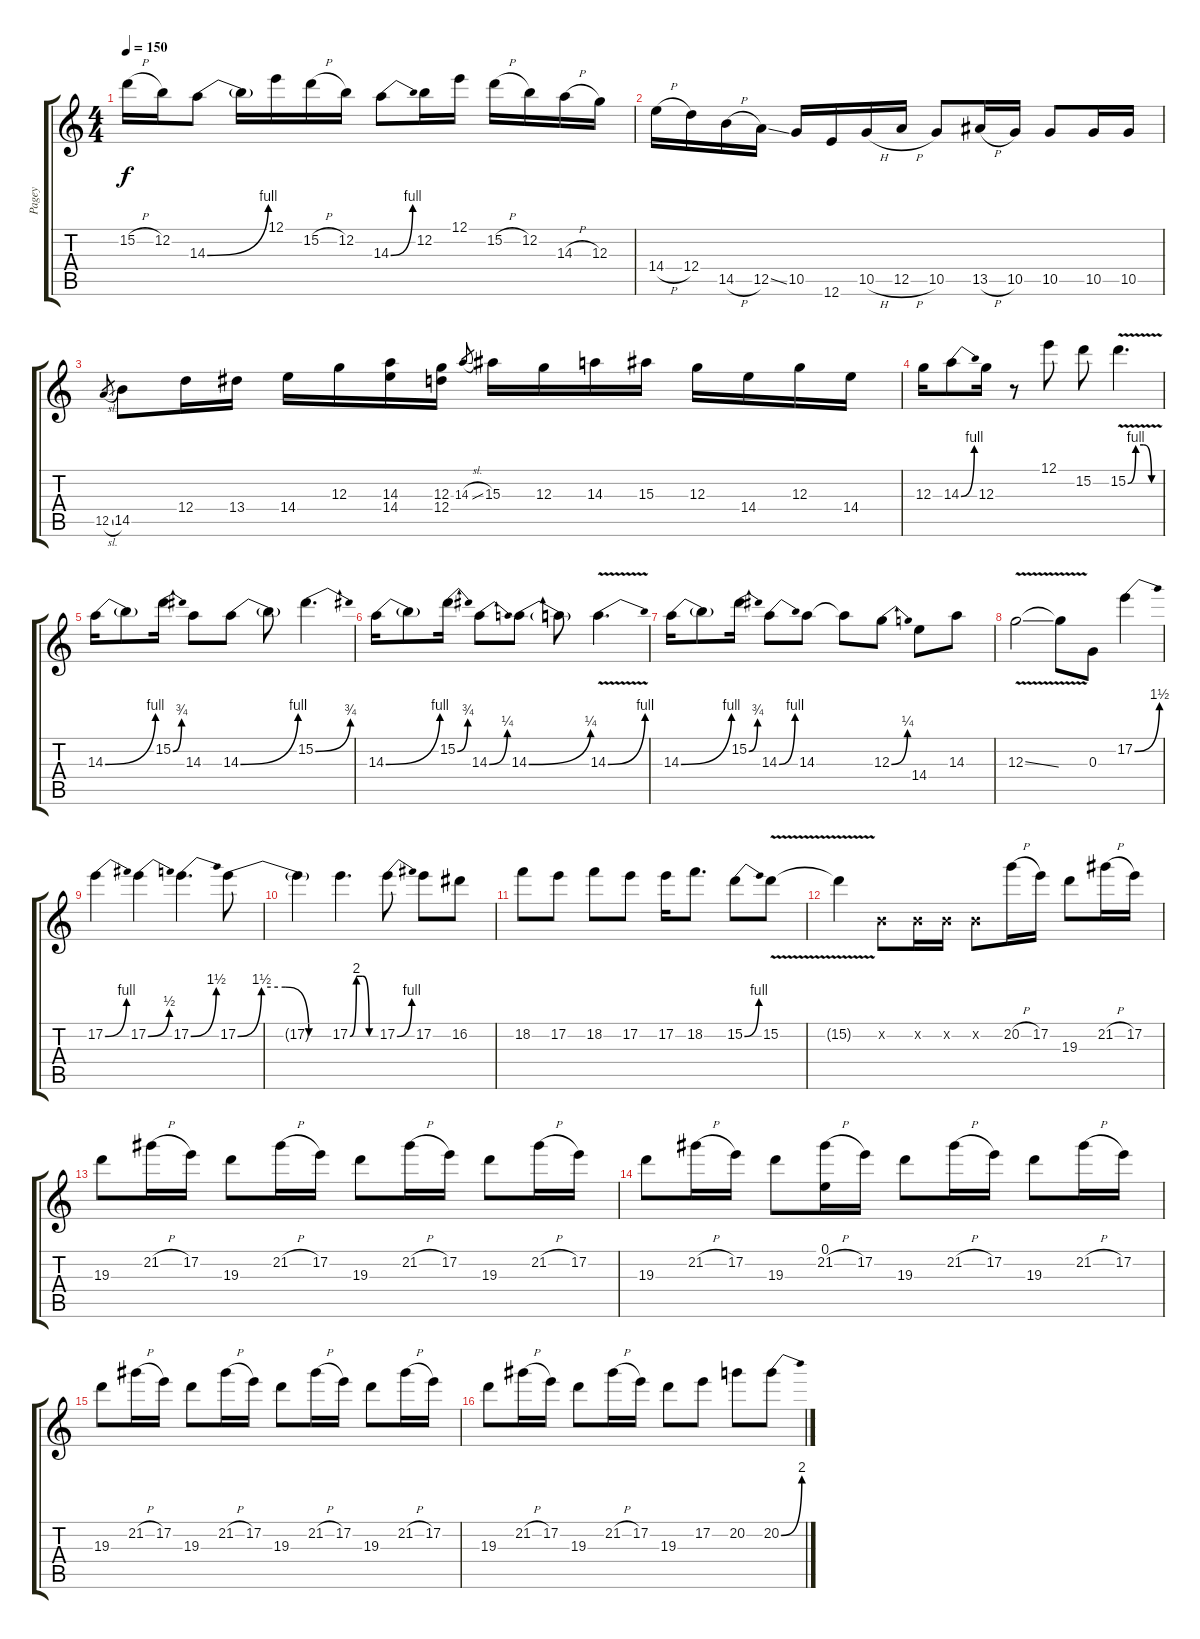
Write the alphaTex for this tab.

\track ("Pagey" "Pagey") {instrument distortionguitar}
\staff {score tabs}
\tuning (E4 B3 G3 D3 A2 E2) {hide}
\ts (4 4)
\tempo 150
\clef g2
\ks c
15.2{h}.16{dy f} 12.2.16 14.3{be (bend 0 0 60 4)}.8 14.3{t}.16 12.1.16 15.2{h}.16 12.2.16 14.3{be (bend 0 0 60 4)}.8 12.2.16 12.1.16 15.2{h}.16 12.2.16 14.3{h}.16 12.3.16 |
14.4{h}.16 12.4.16 14.5{h}.16 12.5{ss}.16 10.5.16 12.6.16 10.5{h}.16 12.5{h}.16 10.5.8 13.5{h}.16 10.5.16 10.5.8 10.5.16 10.5.16 |
12.5{sl}.8{gr} 14.5.8 12.4.16 13.4.16 14.4.16 12.3.16 (14.3 14.4).16 (12.3 12.4).16 14.3{sl}.8{gr} 15.3.16 12.3.16 14.3.16 15.3.16 12.3.16 14.4.16 12.3.16 14.4.16 |
12.3.16 14.3{be (bend 0 0 60 4)}.8 12.3.16 r.8 12.1.8 15.2.8 15.2{be (custom 0 0 15 4 30 4 45 0 60 0) v}.4{d} |
14.3{be (bend 0 0 60 4)}.16 14.3{t}.8 15.2{be (bend 0 0 60 3)}.16 14.3.8 14.3{be (bend 0 0 60 4)}.8 14.3{t}.8 15.2{be (bend 0 0 60 3)}.4{d} |
14.3{be (bend 0 0 60 4)}.16 14.3{t}.8 15.2{be (bend 0 0 60 3)}.16 14.3{be (bend 0 0 60 1)}.8 14.3{be (bend 0 0 60 1)}.8 14.3{t}.8 14.3{be (bend 0 0 60 4) v}.4{d} |
14.3{be (bend 0 0 60 4)}.16 14.3{t}.8 15.2{be (bend 0 0 60 3)}.16 14.3{be (bend 0 0 60 4)}.8 14.3.8 14.3{t}.8 12.3{be (bend 0 0 60 1)}.8 14.4.8 14.3.8 |
12.3{v ss}.2 12.3{t}.8 0.3.8 17.2{be (bend 0 0 60 6)}.4 |
17.2{be (bend 0 0 60 4)}.4 17.2{be (bend 0 0 60 2)}.4 17.2{be (bend 0 0 60 6)}.4{d} 17.2{be (custom 0 0 15 6 30 6 45 0 60 0)}.8 |
17.2{t}.4 17.2{be (custom 0 0 15 8 30 8 45 0 60 0)}.4{d} 17.2{be (bend 0 0 60 4)}.8 17.2.8 16.2.8 |
18.2.8 17.2.8 18.2.8 17.2.8 17.2.16 18.2.8{d} 15.2{be (bend 0 0 60 4)}.8 15.2{v}.8 |
15.2{t}.4 0.2{x}.8 0.2{x}.16 0.2{x}.16 0.2{x}.8 20.2{h}.16 17.2.16 19.3.8 21.2{h}.16 17.2.16 |
19.3.8 21.2{h}.16 17.2.16 19.3.8 21.2{h}.16 17.2.16 19.3.8 21.2{h}.16 17.2.16 19.3.8 21.2{h}.16 17.2.16 |
19.3.8 21.2{h}.16 17.2.16 19.3.8 (0.1 21.2{h}).16 17.2.16 19.3.8 21.2{h}.16 17.2.16 19.3.8 21.2{h}.16 17.2.16 |
19.3.8 21.2{h}.16 17.2.16 19.3.8 21.2{h}.16 17.2.16 19.3.8 21.2{h}.16 17.2.16 19.3.8 21.2{h}.16 17.2.16 |
19.3.8 21.2{h}.16 17.2.16 19.3.8 21.2{h}.16 17.2.16 19.3.8 17.2.8 20.2.8 20.2{be (bend 0 0 60 8)}.8
